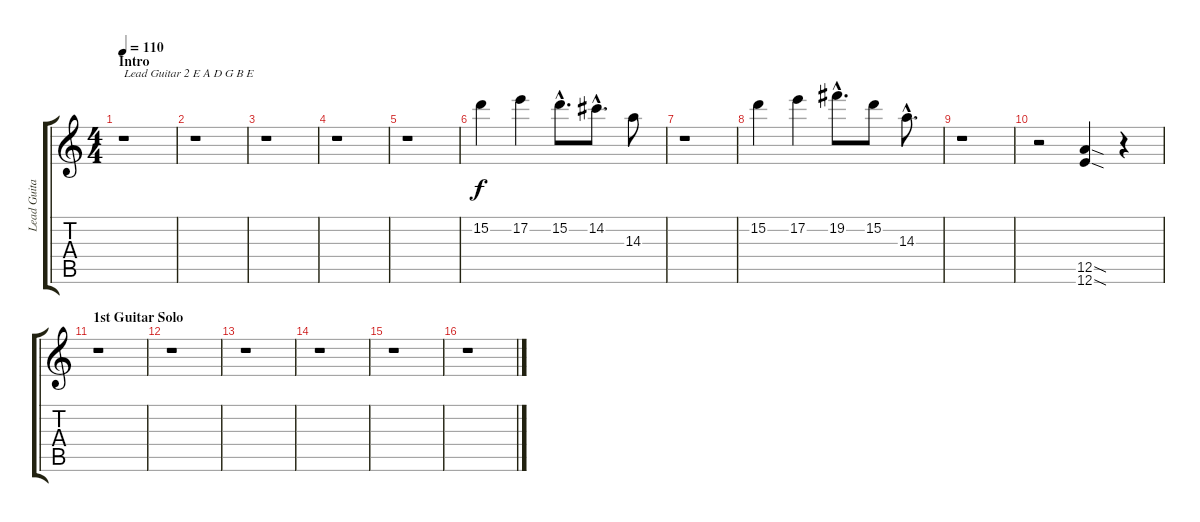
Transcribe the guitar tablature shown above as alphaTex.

\track ("Lead Guitar 2" "Lead Guita") {instrument distortionguitar}
\staff {score tabs}
\tuning (E4 B3 G3 D3 A2 E2) {hide}
\ts (4 4)
\section ("" "Intro")
\tempo 110
\clef g2
\ks c
r.1{txt "Lead Guitar 2 E A D G B E" dy f instrument distortionguitar} |
r.1 |
r.1 |
r.1 |
r.1 |
15.2.4 17.2.4 15.2{hac}.8{d} 14.2{hac}.8{d} 14.3.8 |
r.1 |
15.2.4 17.2.4 19.2{hac}.8{d} 15.2.8 14.3{hac}.8{d} |
r.1 |
r.2 (12.5{sod} 12.6{sod}).4 r.4 |
\section ("" "1st Guitar Solo")
r.1 |
r.1 |
r.1 |
r.1 |
r.1 |
r.1
